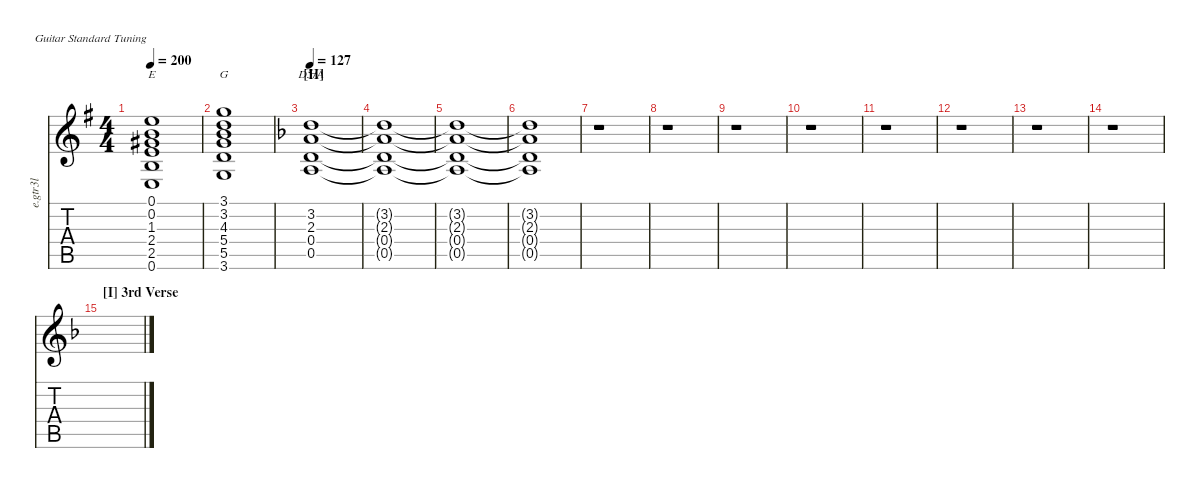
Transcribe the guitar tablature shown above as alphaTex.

\defaultSystemsLayout 4
\hideDynamics
\bracketExtendMode nobrackets
\track ("E.Guitar III (Left)" "e.gtr3l") {instrument distortionguitar}
\staff {score tabs}
\tuning (E4 B3 G3 D3 A2 E2)
\chord ("E" 0 0 1 2 2 0) {showdiagram false showfingering false}
\chord ("G" 3 3 4 5 5 3) {showdiagram false showfingering false barre (3 3)}
\chord ("D5/A" x 3 2 0 0 x) {showdiagram false showfingering false}
\ts (4 4)
\tempo 200
\clef g2
\ks g
(0.6{acc forcenatural} 2.5{acc forcenatural} 2.4{acc forcenatural} 1.3{acc #} 0.2{acc forcenatural} 0.1{acc forcenatural}).1{ch "E" dy mf beam Up beam merge} |
(3.6{acc forcenatural} 5.5{acc forcenatural} 5.4{acc forcenatural} 4.3{acc forcenatural} 3.2{acc forcenatural} 3.1{acc forcenatural}).1{ch "G" beam Up beam merge} |
\section ("H" "")
\tempo 127
\ks f
(0.5{acc forcenatural} 0.4{acc forcenatural} 2.3{acc forcenatural} 3.2{acc forcenatural}).1{ch "D5/A" beam Up} |
(0.5{t acc forcenatural} 0.4{t acc forcenatural} 2.3{t acc forcenatural} 3.2{t acc forcenatural}).1{beam Up} |
(0.5{t acc forcenatural} 0.4{t acc forcenatural} 2.3{t acc forcenatural} 3.2{t acc forcenatural}).1{beam Up} |
(0.5{t acc forcenatural} 0.4{t acc forcenatural} 2.3{t acc forcenatural} 3.2{t acc forcenatural}).1{beam Up} |
r.1{beam Down} |
r.1{beam Down} |
r.1{beam Down} |
r.1{beam Down} |
r.1{beam Down} |
r.1{beam Down} |
r.1{beam Down} |
r.1{beam Down} |
\section ("I" "3rd Verse")
